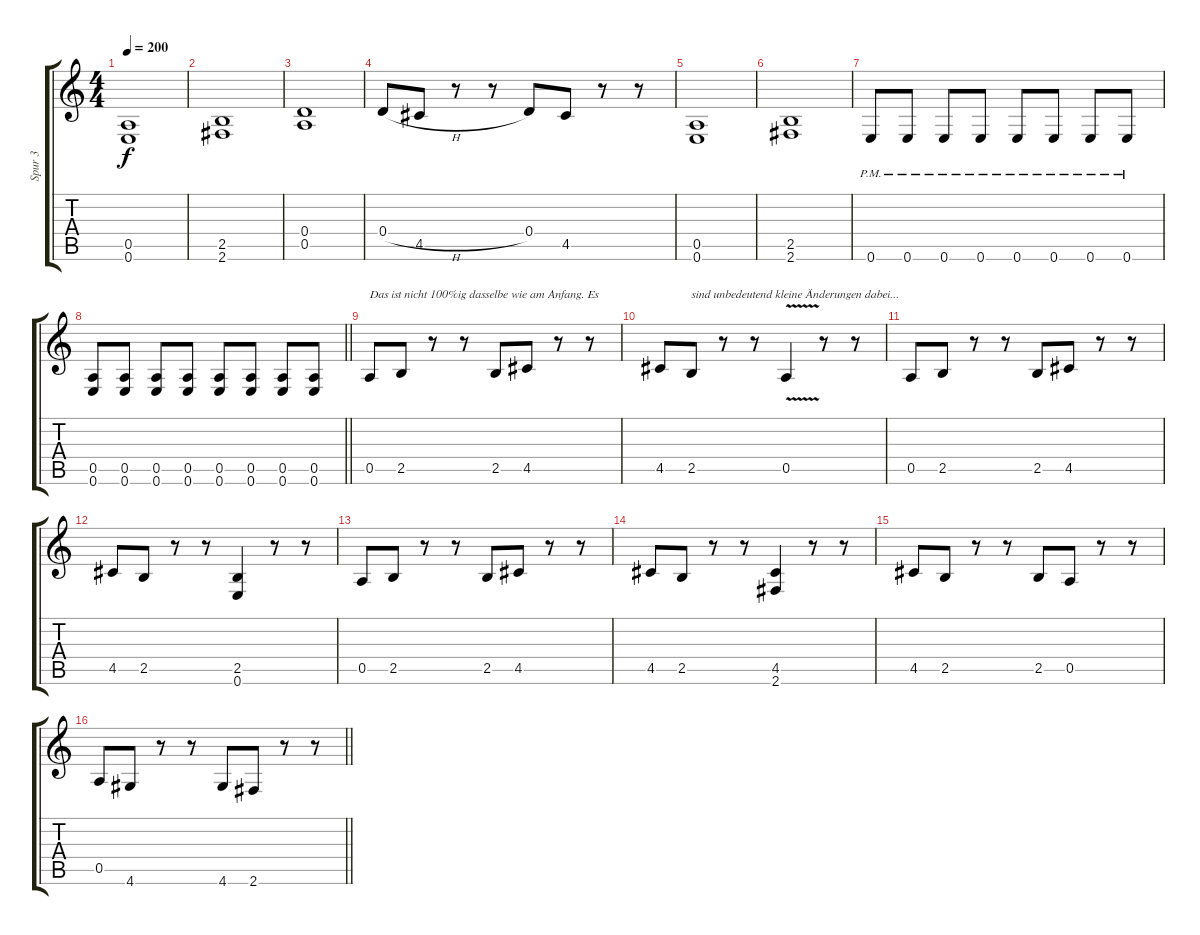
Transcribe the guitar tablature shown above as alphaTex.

\track ("Spur 3" "Spur 3") {instrument electricbassfinger}
\staff {score tabs}
\tuning (E4 B3 G3 D3 A2 E2) {hide}
\ts (4 4)
\tempo 200
\clef g2
\ks c
(0.5 0.6).1{dy f} |
(2.5 2.6).1 |
(0.4 0.5).1 |
0.4{h}.8 4.5.8 r.8 r.8 0.4.8 4.5.8 r.8 r.8 |
(0.5 0.6).1 |
(2.5 2.6).1 |
0.6{pm}.8 0.6{pm}.8 0.6{pm}.8 0.6{pm}.8 0.6{pm}.8 0.6{pm}.8 0.6{pm}.8 0.6{pm}.8 |
\barLineRight lightlight
(0.5 0.6).8 (0.5 0.6).8 (0.5 0.6).8 (0.5 0.6).8 (0.5 0.6).8 (0.5 0.6).8 (0.5 0.6).8 (0.5 0.6).8 |
0.5.8{txt "Das ist nicht 100%ig dasselbe wie am Anfang. Es"} 2.5.8 r.8 r.8 2.5.8 4.5.8 r.8 r.8 |
4.5.8 2.5.8{txt "sind unbedeutend kleine Änderungen dabei..."} r.8 r.8 0.5{v}.4 r.8 r.8 |
0.5.8 2.5.8 r.8 r.8 2.5.8 4.5.8 r.8 r.8 |
4.5.8 2.5.8 r.8 r.8 (2.5 0.6).4 r.8 r.8 |
0.5.8 2.5.8 r.8 r.8 2.5.8 4.5.8 r.8 r.8 |
4.5.8 2.5.8 r.8 r.8 (4.5 2.6).4 r.8 r.8 |
4.5.8 2.5.8 r.8 r.8 2.5.8 0.5.8 r.8 r.8 |
\barLineRight lightlight
0.5.8 4.6.8 r.8 r.8 4.6.8 2.6.8 r.8 r.8
